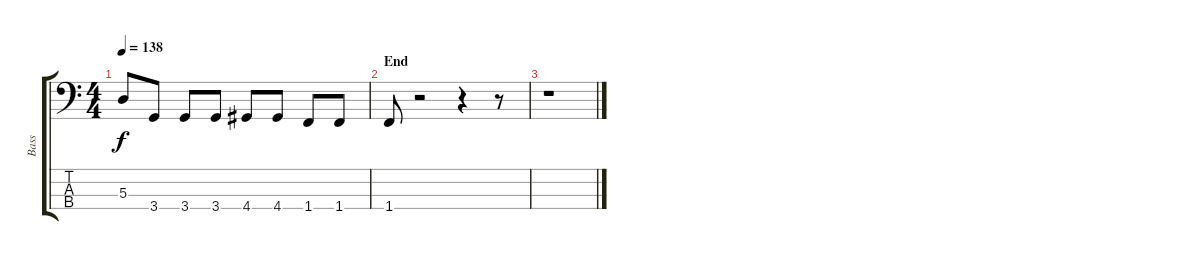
\track ("Bass" "Bass") {instrument electricbassfinger}
\staff {score tabs}
\tuning (G2 D2 A1 E1) {hide}
\ts (4 4)
\tempo 138
\clef f4
\ks c
5.3{t}.8{dy f} 3.4.8 3.4.8 3.4.8 4.4.8 4.4.8 1.4.8 1.4.8 |
\section ("" "End")
1.4.8 r.2 r.4 r.8 |
r.1
